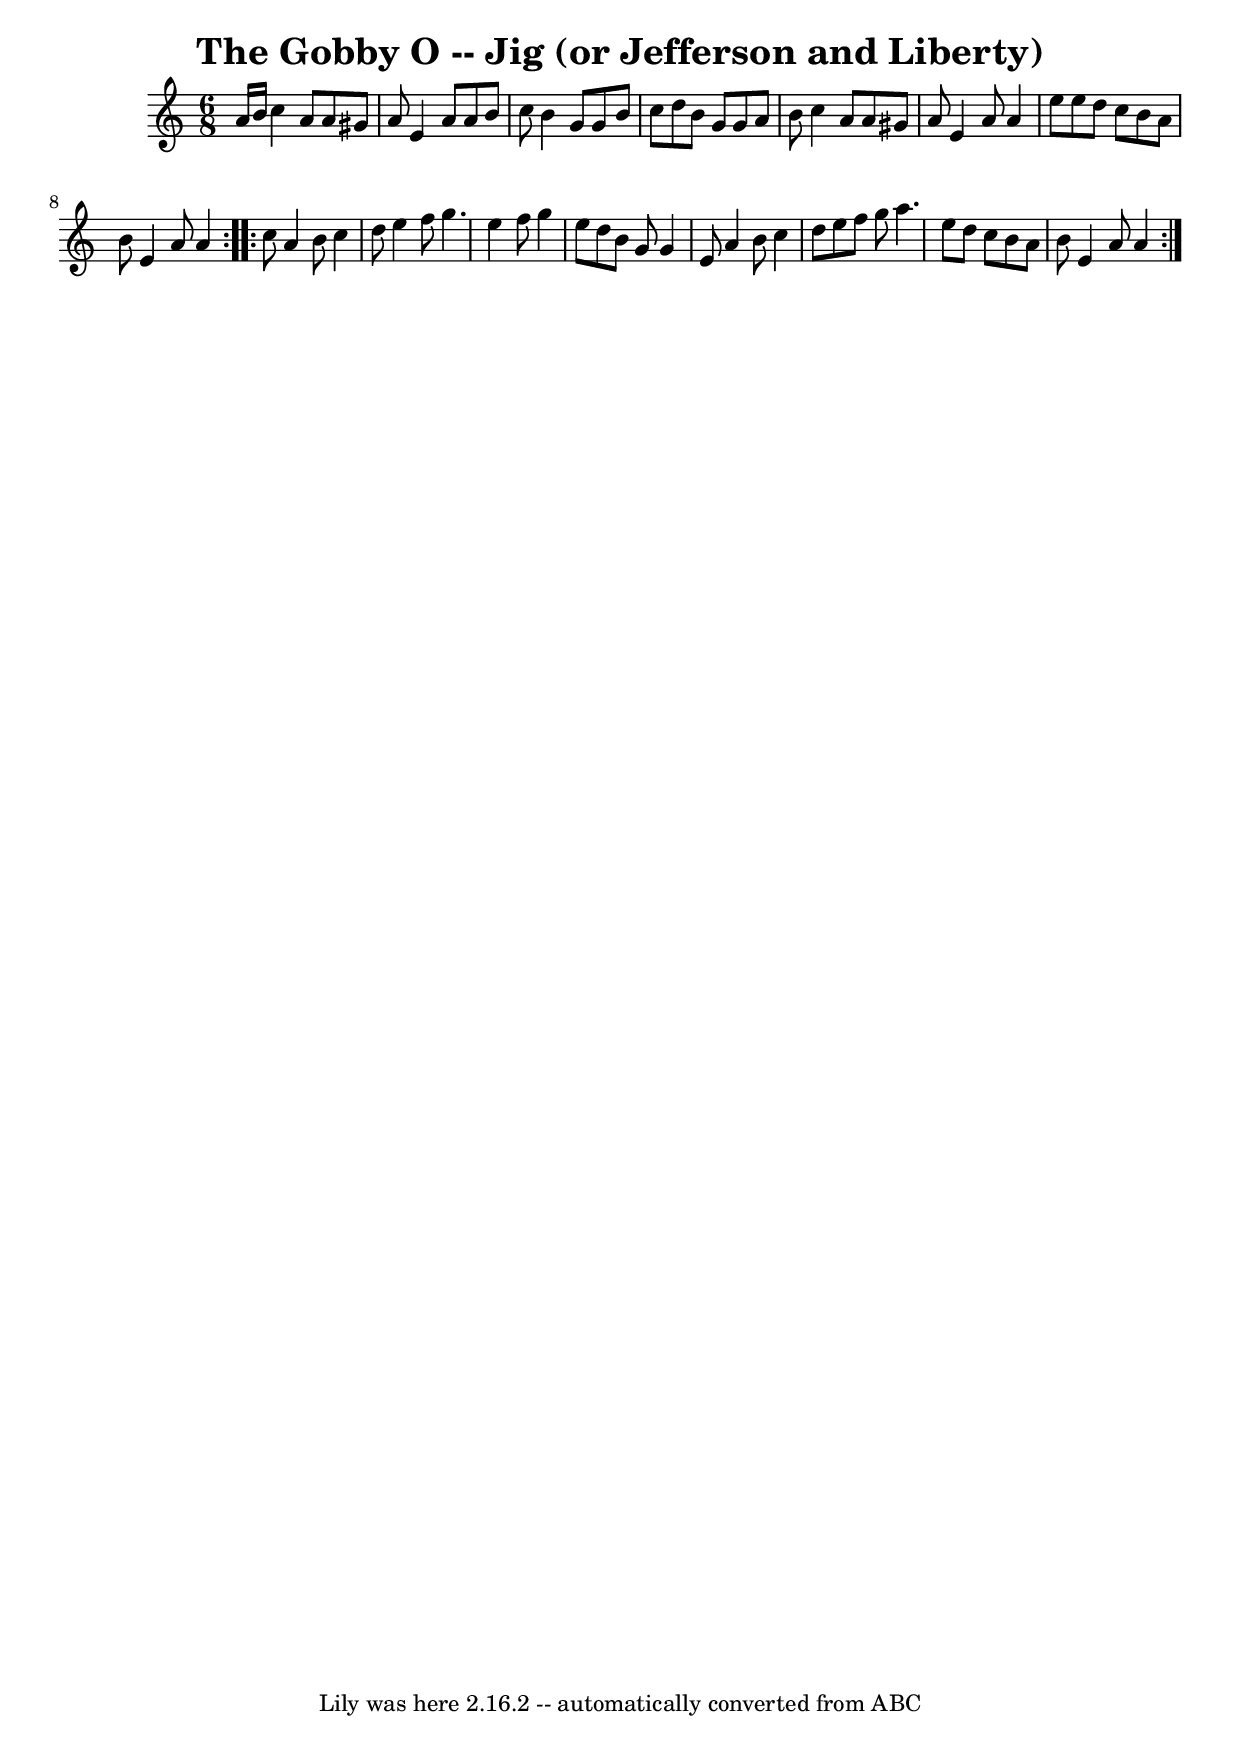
\version "2.16.2"
\include "Mammoth.ily"
\header {
  %% book = "Ryan's Mammoth Collection"
  crossRefNumber = "1"
  footnotes = "\\\\85 434"
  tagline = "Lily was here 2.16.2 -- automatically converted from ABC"
  title = "The Gobby O -- Jig (or Jefferson and Liberty)"

}
voicedefault =  {



  \repeat volta 2 {

    \time 6/8 
    \key a \minor
 a'16 b'16  |
    c''4 a'8 a'8    
    gis'8 a'8    |
    e'4 a'8 a'8 b'8 c''8    |
    b'4   
    g'8 g'8 b'8 c''8    |
    d''8 b'8 g'8 g'8 a'8    
    b'8    |
    c''4 a'8 a'8 gis'8 a'8    |
    e'4 a'8 
    a'4 e''8    |
    e''8 d''8 c''8 b'8 a'8 b'8    
    |
    e'4 a'8 a'4  
  }     
  \repeat volta 2 {
    c''8  |
    a'4  
    b'8 c''4 d''8    |
    e''4 f''8 g''4.    |
    e''4    
    f''8 g''4 e''8    |
    d''8 b'8 g'8 g'4 e'8    |
    
    a'4 b'8 c''4 d''8    |
    e''8 f''8 g''8 a''4.    
    |
    e''8 d''8 c''8 b'8 a'8 b'8    |
    e'4 a'8   
    a'4  
  }   

}

\score{
  <<

    \context Staff="default"
    {
      \voicedefault 
      
    }

  >>
  \layout {
    
  }
  \midi {
  }

}
